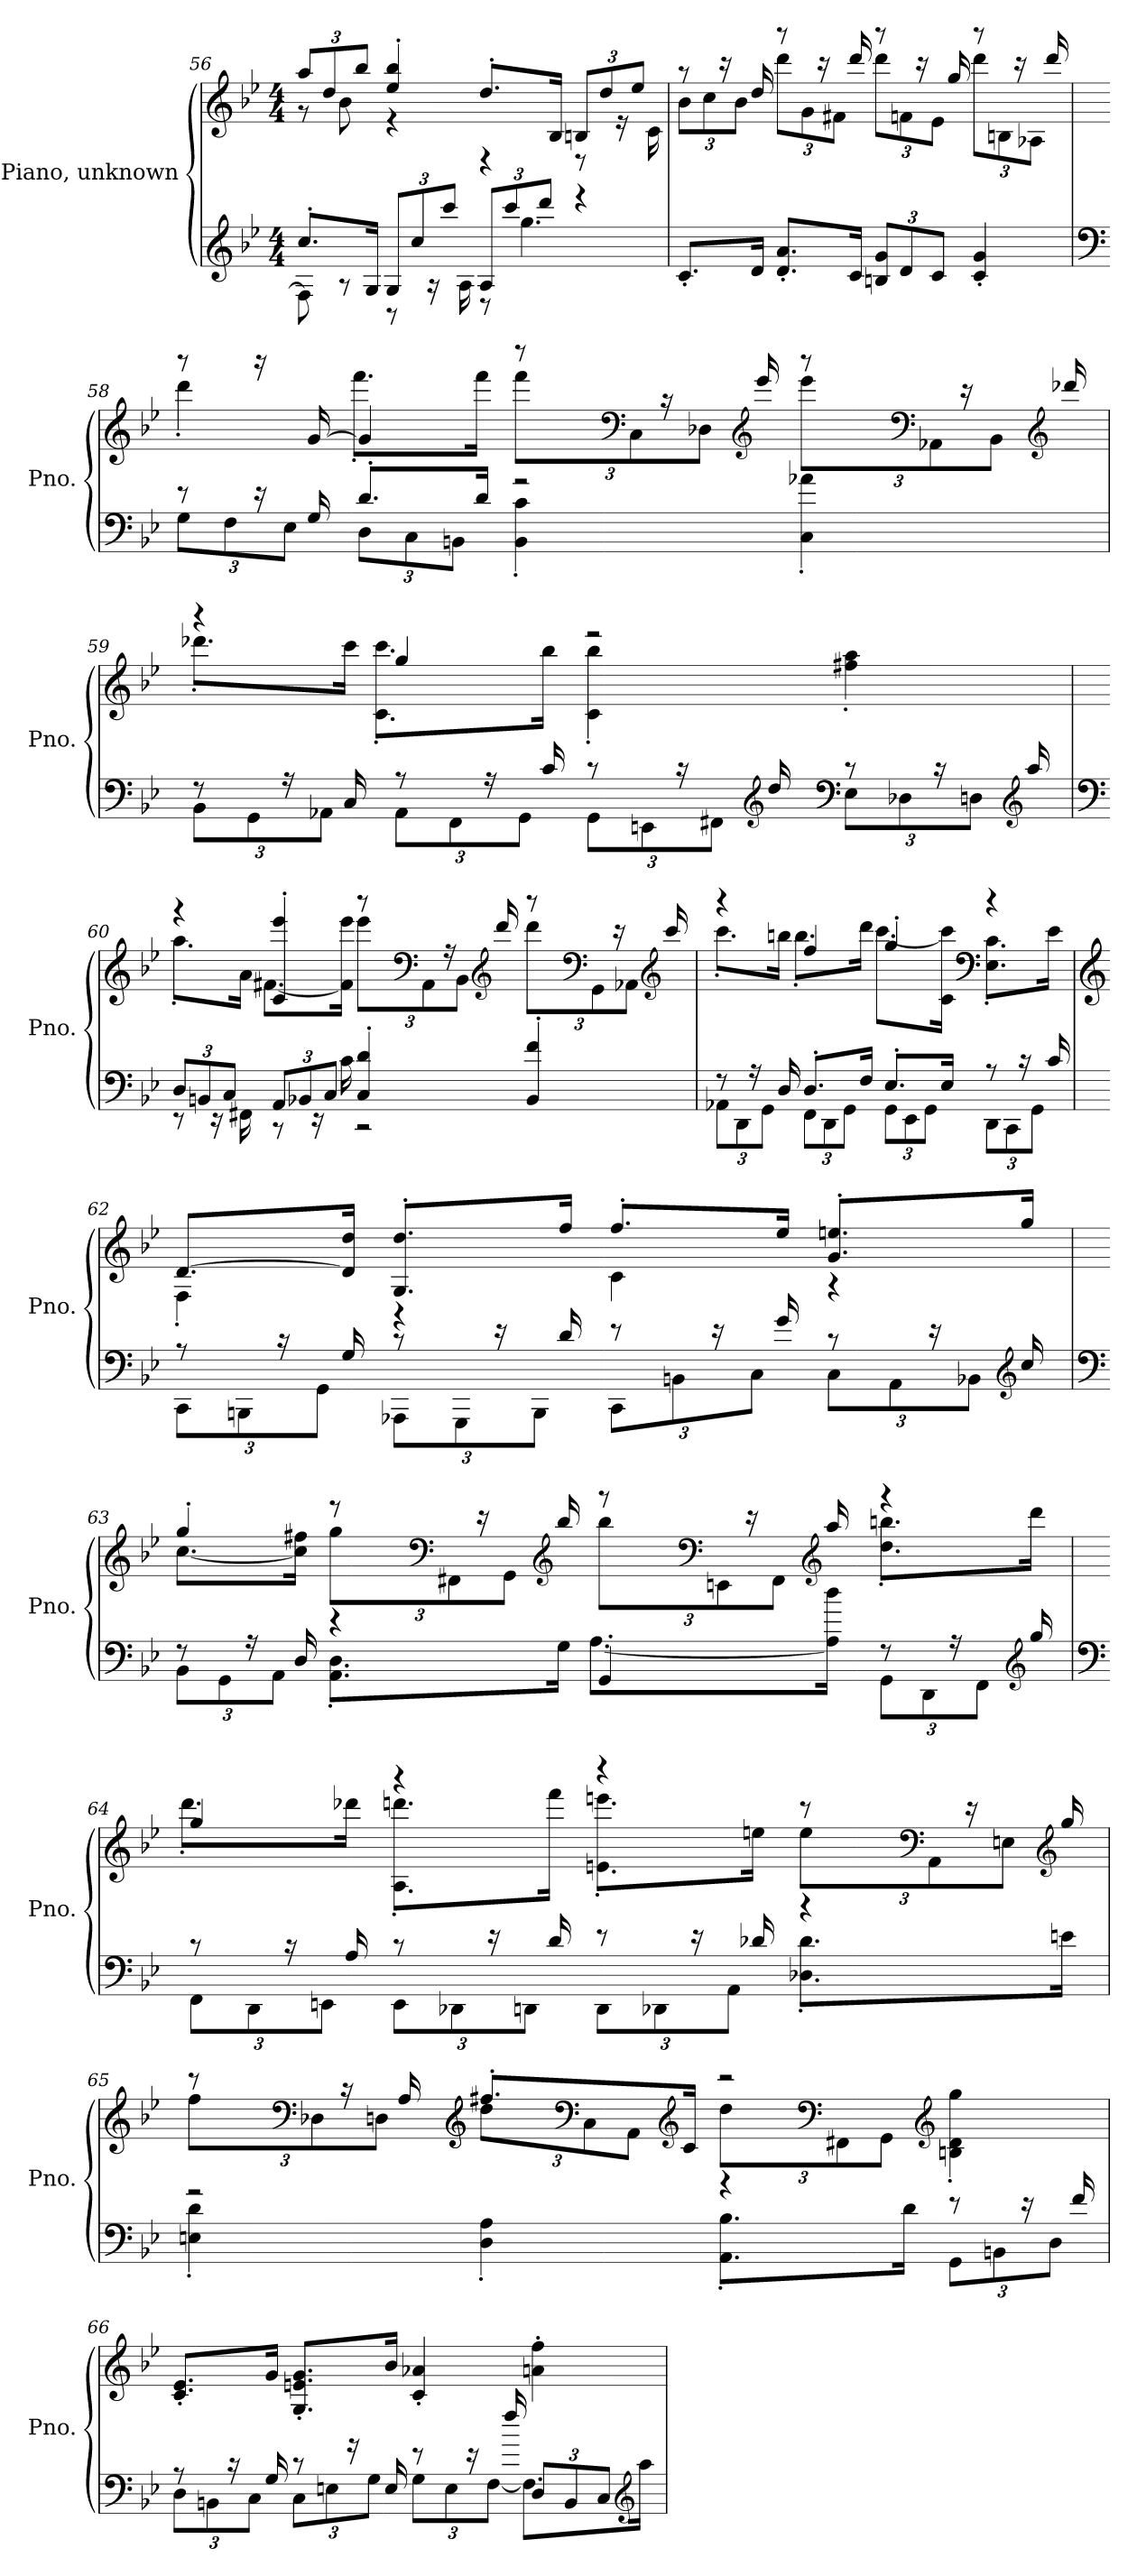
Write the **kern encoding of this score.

**kern	**kern
*part1	*part1
*staff2	*staff1
*I"Piano, unknown	*
*I'Pno.	*
!!LO:LB:g=z
*clefG2	*clefG2
*k[b-e-]	*k[b-e-]
*M4/4	*M4/4
=56	=56
*^	*
*	*	*Xbrackettup
*	*	*^
8.cc'/L	8F#\]	12aa/L	8r
.	.	12dd/	.
.	8r	.	8b-\
.	.	12bb-/J	.
16G/Jk	.	.	.
*Xbrackettup	*	*	*
12G/L	8r	4ee-/' 4bb-/'	4r
12cc/	.	.	.
.	16r	.	.
12ccc/J	.	.	.
.	16A\	.	.
12A/L	8r	8.dd'/L	4r
12ccc/	.	.	.
.	4.gg\	.	.
12ddd/J	.	.	.
.	.	16B-/Jk	.
4r	.	12Bn/L	8r
.	.	12dd/	.
.	.	.	16r
.	.	12ee-/J	.
.	.	.	16c\
*v	*v	*	*
=57	=57	=57
8.c'/L	8r	12b-\L
.	.	12cc\
.	16r	.
.	.	12b-\J
16d/Jk	16dd/	.
8.d/' 8.a/'L	8r	12ddd\L
.	.	12g\
.	16r	.
.	.	12f#X\J
16c/Jk	16ddd/	.
12Bn/ 12g/L	8r	12ddd\L
12d/	.	12fn\
.	16r	.
12c/J	.	12e-\J
.	16gg/	.
4c/' 4g/'	8r	12ddd\L
.	.	12Bn\
.	16r	.
.	.	12A-X\J
.	16ddd/	.
!!LO:LB:g=z	!!
=58	=58	=58
*clefF4	*	*
*^	*	*
8r	12G\L	8r	4ddd'\
.	12F\	.	.
16r	.	16r	.
.	12E-\J	.	.
16G/	.	[16g/	.
8.d'/L	12D\L	4g/]	8.fff'\L
.	12C\	.	.
.	12BBn\J	.	.
16d/Jk	.	.	16fff\Jk
2r	4BB\' 4c\'	8r	12fff\L
*	*	*clefF4	*
.	.	.	12C\
.	.	16r	.
.	.	.	12D-X\J
*	*	*clefG2	*
.	.	16eee-/	.
.	4C\' 4a-X\'	8r	12eee-\L
*	*	*clefF4	*
.	.	.	12AA-X\
.	.	16r	.
.	.	.	12BB-\J
*	*	*clefG2	*
.	.	16ddd-X/	.
!!LO:LB:g=z	!!
=59	=59	=59	=59
8r	12BB-\L	4r	8.ddd-X'\L
.	12GG\	.	.
16r	.	.	.
.	12AA-X\J	.	.
16C/	.	.	16ccc\Jk
8r	12AA-\L	4gg/	8.c\' 8.ccc\'L
.	12FF\	.	.
16r	.	.	.
.	12GG\J	.	.
16c/	.	.	16bb-\Jk
8r	12GG\L	2r	4c\' 4bb-\'
.	12EEn\	.	.
16r	.	.	.
.	12FF#X\J	.	.
*clefG2	*	*	*
16dd/	.	.	.
*clefF4	*	*	*
8r	12E-\L	.	4ff#X\' 4aa\'
.	12D-X\	.	.
16r	.	.	.
.	12Dn\J	.	.
*clefG2	*	*	*
16aa/	.	.	.
!!LO:LB:g=z	!!
=60	=60	=60	=60
*clefF4	*	*	*
12D/L	8r	4r	8.aa'\L
12BBn/	.	.	.
.	16r	.	.
12C/J	.	.	.
.	16FF#X\	.	16a\Jk
12AA/L	8r	4c/' 4eee-/'	[8.f#X\L
12BB-X/	.	.	.
.	16r	.	.
12C/J	.	.	.
.	16c\	.	16f#\] 16eee-\Jk
4C/' 4d/'	2r	8r	12eee-\L
*	*	*clefF4	*
.	.	.	12AA\
.	.	16r	.
.	.	.	12BB-\J
*	*	*clefG2	*
.	.	16ddd/	.
4BB-/' 4f/'	.	8r	12ddd\L
*	*	*clefF4	*
.	.	.	12GG\
.	.	16r	.
.	.	.	12AA-X\J
*	*	*clefG2	*
.	.	16ccc/	.
!!LO:LB:g=z	!!
=61	=61	=61	=61
8r	12AA-X\L	4r	8.ccc'\L
.	12DD\	.	.
16r	.	.	.
.	12GG\J	.	.
16D/	.	.	16bbn\Jk
8.D'/L	12FF\L	4ff/	8.bb'\L
.	12DD\	.	.
.	12GG\J	.	.
16F/Jk	.	.	16ddd\Jk
8.E-'/L	12GG\L	4gg'/	[8.ccc\L
.	12EE-\	.	.
.	12GG\J	.	.
16E-/Jk	.	.	16c\ 16ccc\]Jk
*	*	*clefF4	*
8r	12DD\L	4r	8.E-\' 8.c\'L
.	12CC\	.	.
16r	.	.	.
.	12GG\J	.	.
16c/	.	.	16e-\Jk
!!LO:PB:g=z	!!
=62	=62	=62	=62
*	*	*clefG2	*
8r	12CC\L	[8.d/L	4F'\
.	12BBBn\	.	.
16r	.	.	.
.	12GG\J	.	.
16G/	.	16d/] 16dd/Jk	.
8r	12AAA-X\L	8.G/' 8.dd/'L	4r
.	12GGG\	.	.
16r	.	.	.
.	12BBB\J	.	.
16d/	.	16ff/Jk	.
8r	12CC\L	8.ff'/L	4c\
.	12BBn\	.	.
16r	.	.	.
.	12C\J	.	.
16g/	.	16ee-/Jk	.
8r	12C\L	8.g/' 8.een/'L	4r
.	12AA\	.	.
16r	.	.	.
.	12BB-X\J	.	.
*clefG2	*	*	*
16cc/	.	16gg/Jk	.
!!LO:LB:g=z	!!
=63	=63	=63	=63
*clefF4	*	*	*
8r	12BB-\L	4gg'/	[8.cc\L
.	12GG\	.	.
16r	.	.	.
.	12AA\J	.	.
16D/	.	.	16cc\] 16ff#X\Jk
4r	8.AA\' 8.D\'L	8r	12gg\L
*	*	*clefF4	*
.	.	.	12FF#X\
.	.	16r	.
.	.	.	12GG\J
*	*	*clefG2	*
.	16G\Jk	16bb-/	.
4GG'/	[8.A\L	8r	12bb-\L
*	*	*clefF4	*
.	.	.	12EEn\
.	.	16r	.
.	.	.	12FF#\J
*	*	*clefG2	*
.	16A\] 16dd\Jk	16aa/	.
8r	12GG\L	4r	8.dd\' 8.bbn\'L
.	12DD\	.	.
16r	.	.	.
.	12FF\J	.	.
*clefG2	*	*	*
16gg/	.	.	16ddd\Jk
!!LO:LB:g=z	!!
=64	=64	=64	=64
*clefF4	*	*	*
8r	12FF\L	4gg/	8.ddd'\L
.	12DD\	.	.
16r	.	.	.
.	12EEn\J	.	.
16A/	.	.	16ddd-X\Jk
8r	12EE\L	4r	8.A\' 8.dddn\'L
.	12DD-X\	.	.
16r	.	.	.
.	12DDn\J	.	.
16d/	.	.	16fff\Jk
8r	12DD\L	4r	8.en\' 8.eeen\'L
.	12DD-X\	.	.
16r	.	.	.
.	12AA\J	.	.
16d-X/	.	.	16een\Jk
4r	8.D-X\' 8.d-\'L	8r	12ee\L
*	*	*clefF4	*
.	.	.	12AA\
.	.	16r	.
.	.	.	12En\J
*	*	*clefG2	*
.	16en\Jk	16gg/	.
!!LO:LB:g=z	!!
=65	=65	=65	=65
2r	4En\' 4d\'	8r	12ff\L
*	*	*clefF4	*
.	.	.	12D-X\
.	.	16r	.
.	.	.	12Dn\J
.	.	16A/	.
*	*	*clefG2	*
.	4D\' 4A\'	8.ff#X'/L	12dd\L
*	*	*clefF4	*
.	.	.	12C\
.	.	.	12AA\J
*	*	*clefG2	*
.	.	16c/Jk	.
4r	8.AA\' 8.B-\'L	2r	12dd\L
*	*	*clefF4	*
.	.	.	12FF#X\
.	.	.	12GG\J
.	16d\Jk	.	.
*	*	*clefG2	*
8r	12GG\L	.	4Bn\' 4d\' 4gg\'
.	12BBn\	.	.
16r	.	.	.
.	12D\J	.	.
16f/	.	.	.
*	*	*v	*v
!!LO:LB:g=z
=66	=66	=66
8r	12D\L	8.c/' 8.e-/'L
.	12BBn\	.
16r	.	.
.	12C\J	.
16G/	.	16g/Jk
8r	12C\L	8.G/' 8.en/' 8.g/'L
.	12En\	.
16r	.	.
.	12G\J	.
16E/	.	16b-/Jk
8r	12G\L	4c/' 4a-X/'
.	12E\	.
16r	.	.
.	[12F\J	.
16ff/	.	.
12D/L	8.F\L]	4an\' 4ff\'
12BB/	.	.
12C/J	.	.
*clefG2	*	*
.	16aa\Jk	.
*v	*v	*
=	=
*-	*-
